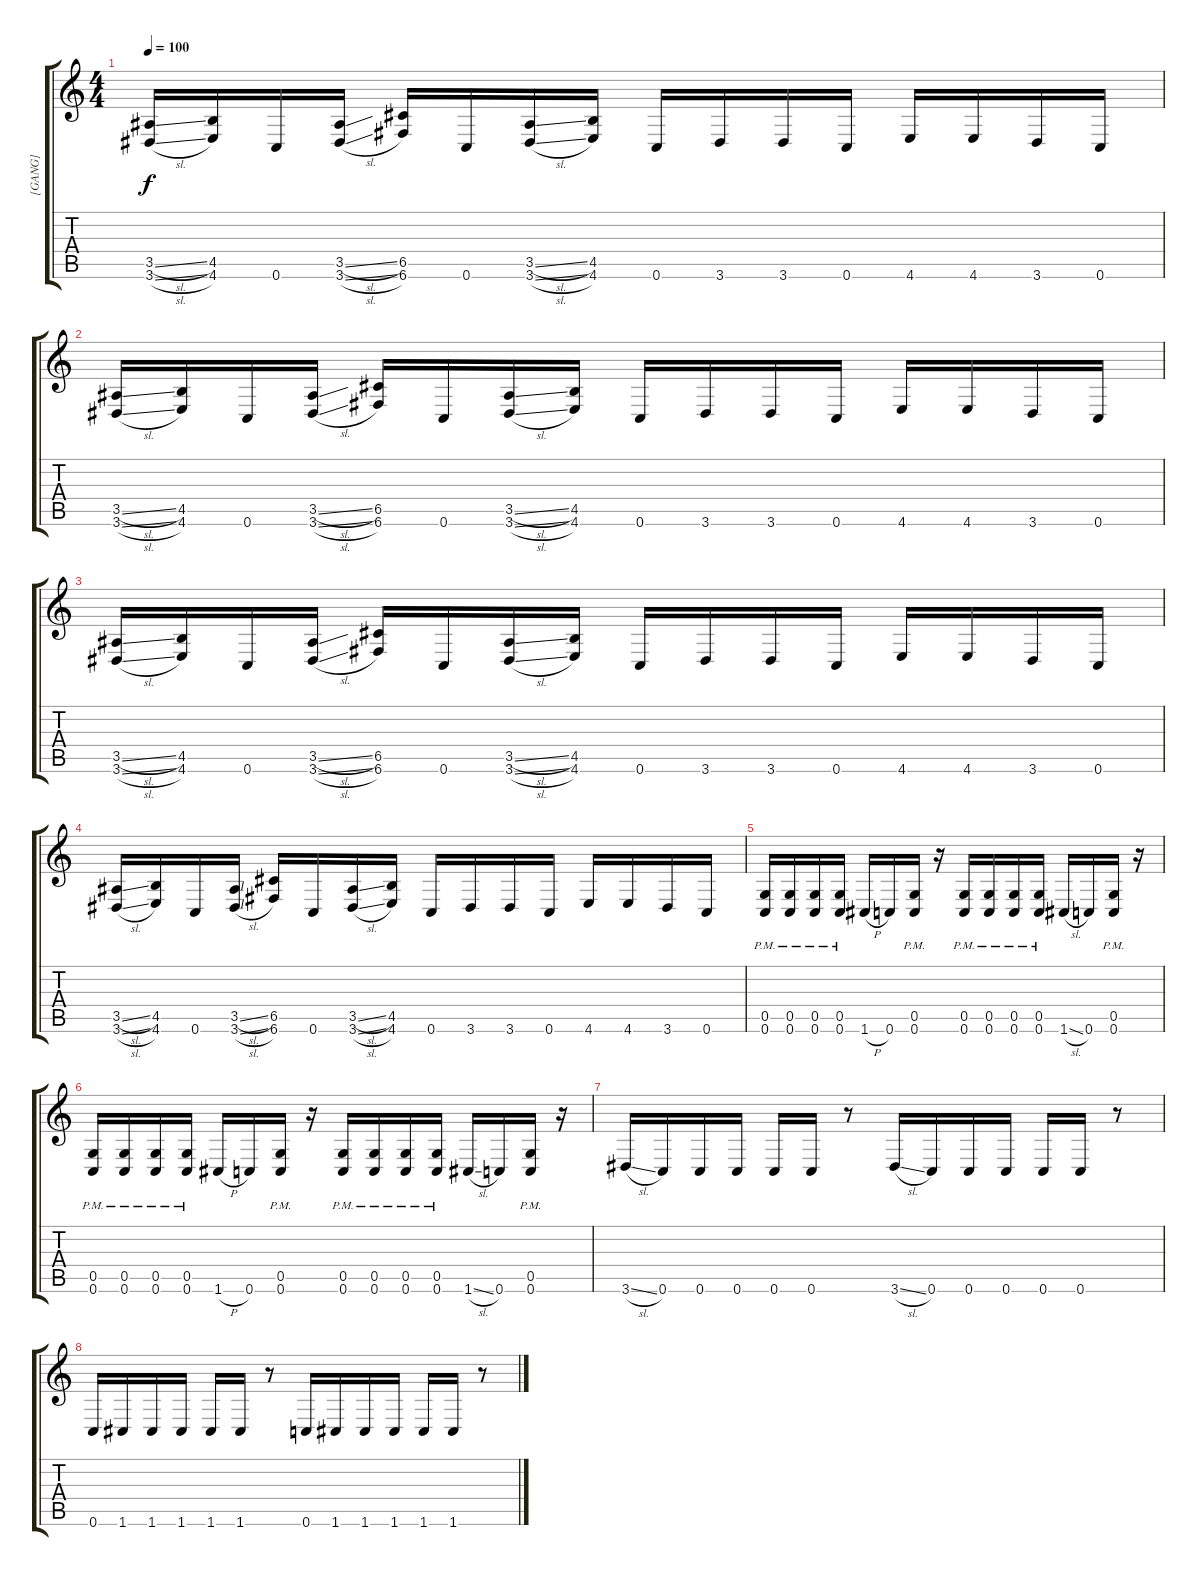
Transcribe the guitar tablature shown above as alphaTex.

\track ("[GANG]" "[GANG]") {instrument distortionguitar}
\staff {score tabs}
\tuning (D4 A3 F3 C3 G2 C2) {hide}
\ts (4 4)
\tempo 100
\clef g2
\ks c
(3.5{sl} 3.6{sl}).16{dy f} (4.5 4.6).16 0.6.16 (3.5{sl} 3.6{sl}).16 (6.5 6.6).16 0.6.16 (3.5{sl} 3.6{sl}).16 (4.5 4.6).16 0.6.16 3.6.16 3.6.16 0.6.16 4.6.16 4.6.16 3.6.16 0.6.16 |
(3.5{sl} 3.6{sl}).16 (4.5 4.6).16 0.6.16 (3.5{sl} 3.6{sl}).16 (6.5 6.6).16 0.6.16 (3.5{sl} 3.6{sl}).16 (4.5 4.6).16 0.6.16 3.6.16 3.6.16 0.6.16 4.6.16 4.6.16 3.6.16 0.6.16 |
(3.5{sl} 3.6{sl}).16 (4.5 4.6).16 0.6.16 (3.5{sl} 3.6{sl}).16 (6.5 6.6).16 0.6.16 (3.5{sl} 3.6{sl}).16 (4.5 4.6).16 0.6.16 3.6.16 3.6.16 0.6.16 4.6.16 4.6.16 3.6.16 0.6.16 |
(3.5{sl} 3.6{sl}).16 (4.5 4.6).16 0.6.16 (3.5{sl} 3.6{sl}).16 (6.5 6.6).16 0.6.16 (3.5{sl} 3.6{sl}).16 (4.5 4.6).16 0.6.16 3.6.16 3.6.16 0.6.16 4.6.16 4.6.16 3.6.16 0.6.16 |
(0.5{pm} 0.6{pm}).16 (0.5{pm} 0.6{pm}).16 (0.5{pm} 0.6{pm}).16 (0.5{pm} 0.6{pm}).16 1.6{h}.16 0.6.16 (0.5{pm} 0.6{pm}).16 r.16 (0.5{pm} 0.6{pm}).16 (0.5{pm} 0.6{pm}).16 (0.5{pm} 0.6{pm}).16 (0.5{pm} 0.6{pm}).16 1.6{sl}.16 0.6.16 (0.5{pm} 0.6{pm}).16 r.16 |
(0.5{pm} 0.6{pm}).16 (0.5{pm} 0.6{pm}).16 (0.5{pm} 0.6{pm}).16 (0.5{pm} 0.6{pm}).16 1.6{h}.16 0.6.16 (0.5{pm} 0.6{pm}).16 r.16 (0.5{pm} 0.6{pm}).16 (0.5{pm} 0.6{pm}).16 (0.5{pm} 0.6{pm}).16 (0.5{pm} 0.6{pm}).16 1.6{sl}.16 0.6.16 (0.5{pm} 0.6{pm}).16 r.16 |
3.6{sl}.16 0.6.16 0.6.16 0.6.16 0.6.16 0.6.16 r.8 3.6{sl}.16 0.6.16 0.6.16 0.6.16 0.6.16 0.6.16 r.8 |
0.6.16 1.6.16 1.6.16 1.6.16 1.6.16 1.6.16 r.8 0.6.16 1.6.16 1.6.16 1.6.16 1.6.16 1.6.16 r.8
